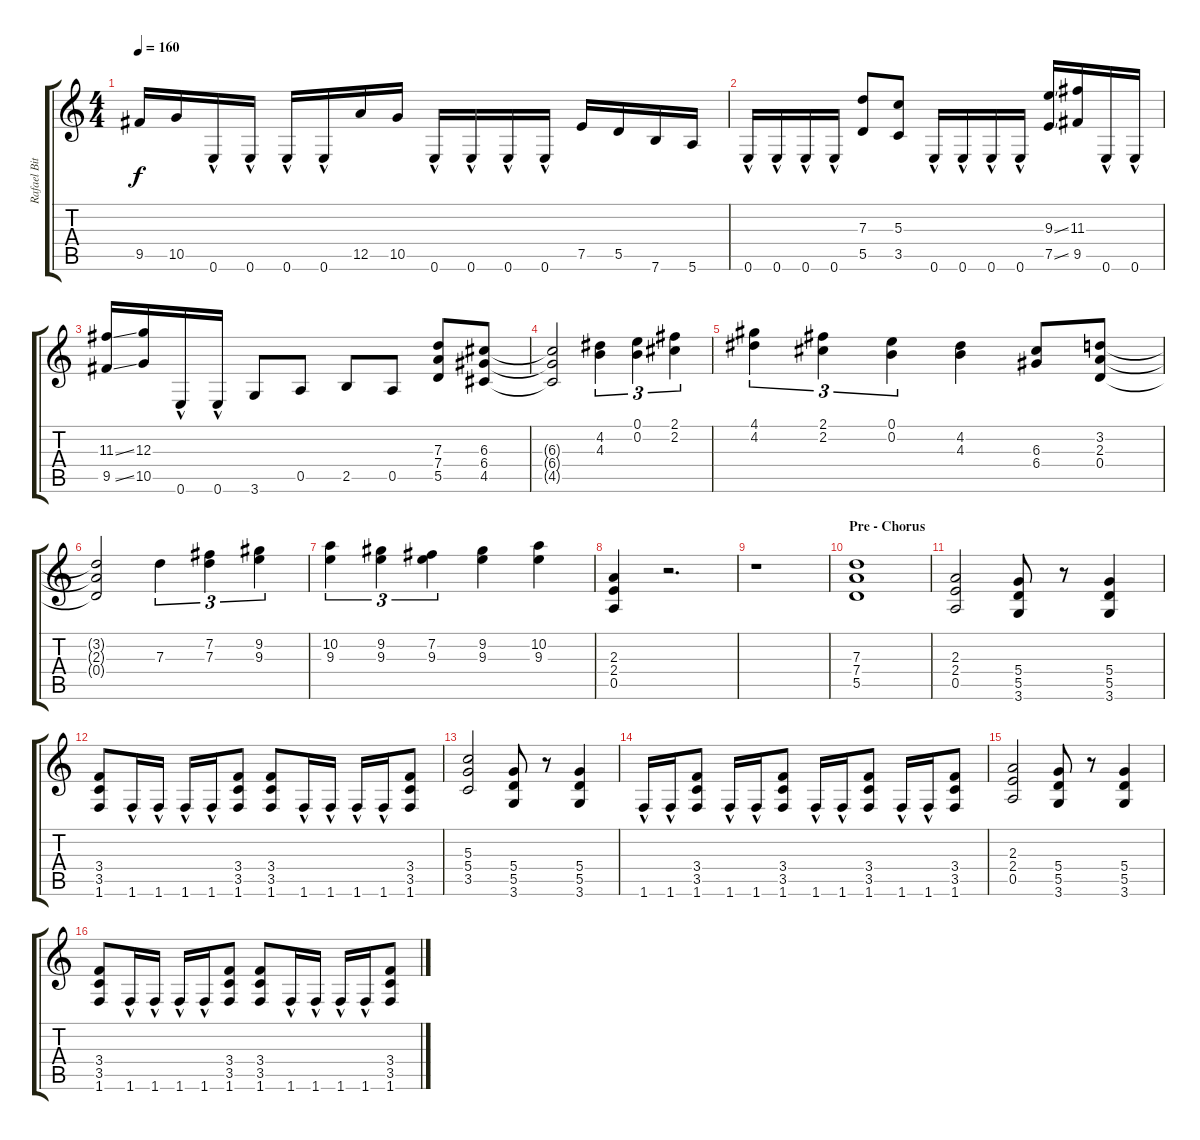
\track ("Rafael Bittencourt (Guitarra 2)" "Rafael Bit") {instrument overdrivenguitar}
\staff {score tabs}
\tuning (E4 B3 G3 D3 A2 E2) {hide}
\ts (4 4)
\tempo 160
\clef g2
\ks c
9.5.16{dy f} 10.5.16 0.6{hac}.16 0.6{hac}.16 0.6{hac}.16 0.6{hac}.16 12.5.16 10.5.16 0.6{hac}.16 0.6{hac}.16 0.6{hac}.16 0.6{hac}.16 7.5.16 5.5.16 7.6.16 5.6.16 |
0.6{hac}.16 0.6{hac}.16 0.6{hac}.16 0.6{hac}.16 (7.3 5.5).8 (5.3 3.5).8 0.6{hac}.16 0.6{hac}.16 0.6{hac}.16 0.6{hac}.16 (9.3{ss} 7.5{ss}).16 (11.3 9.5).16 0.6{hac}.16 0.6{hac}.16 |
(11.3{ss} 9.5{ss}).16 (12.3 10.5).16 0.6{hac}.16 0.6{hac}.16 3.6.8 0.5.8 2.5.8 0.5.8 (7.3 7.4 5.5).8 (6.3 6.4 4.5).8 |
(6.3{t} 6.4{t} 4.5{t}).2 (4.2 4.3).4{tu (3 2)} (0.1 0.2).4{tu (3 2)} (2.1 2.2).4{tu (3 2)} |
(4.1 4.2).4{tu (3 2)} (2.1 2.2).4{tu (3 2)} (0.1 0.2).4{tu (3 2)} (4.2 4.3).4 (6.3 6.4).8 (3.2 2.3 0.4).8 |
(3.2{t} 2.3{t} 0.4{t}).2 7.3.4{tu (3 2)} (7.2 7.3).4{tu (3 2)} (9.2 9.3).4{tu (3 2)} |
(10.2 9.3).4{tu (3 2)} (9.2 9.3).4{tu (3 2)} (7.2 9.3).4{tu (3 2)} (9.2 9.3).4 (10.2 9.3).4 |
(2.3 2.4 0.5).4 r.2{d volume 16} |
r.1 |
\section ("" "Pre - Chorus")
(7.3 7.4 5.5).1 |
(2.3 2.4 0.5).2 (5.4 5.5 3.6).8 r.8 (5.4 5.5 3.6).4 |
(3.4 3.5 1.6).8 1.6{hac}.16 1.6{hac}.16 1.6{hac}.16 1.6{hac}.16 (3.4 3.5 1.6).8 (3.4 3.5 1.6).8 1.6{hac}.16 1.6{hac}.16 1.6{hac}.16 1.6{hac}.16 (3.4 3.5 1.6).8 |
(5.3 5.4 3.5).2 (5.4 5.5 3.6).8 r.8 (5.4 5.5 3.6).4 |
1.6{hac}.16 1.6{hac}.16 (3.4 3.5 1.6).8 1.6{hac}.16 1.6{hac}.16 (3.4 3.5 1.6).8 1.6{hac}.16 1.6{hac}.16 (3.4 3.5 1.6).8 1.6{hac}.16 1.6{hac}.16 (3.4 3.5 1.6).8 |
(2.3 2.4 0.5).2 (5.4 5.5 3.6).8 r.8 (5.4 5.5 3.6).4 |
(3.4 3.5 1.6).8 1.6{hac}.16 1.6{hac}.16 1.6{hac}.16 1.6{hac}.16 (3.4 3.5 1.6).8 (3.4 3.5 1.6).8 1.6{hac}.16 1.6{hac}.16 1.6{hac}.16 1.6{hac}.16 (3.4 3.5 1.6).8
